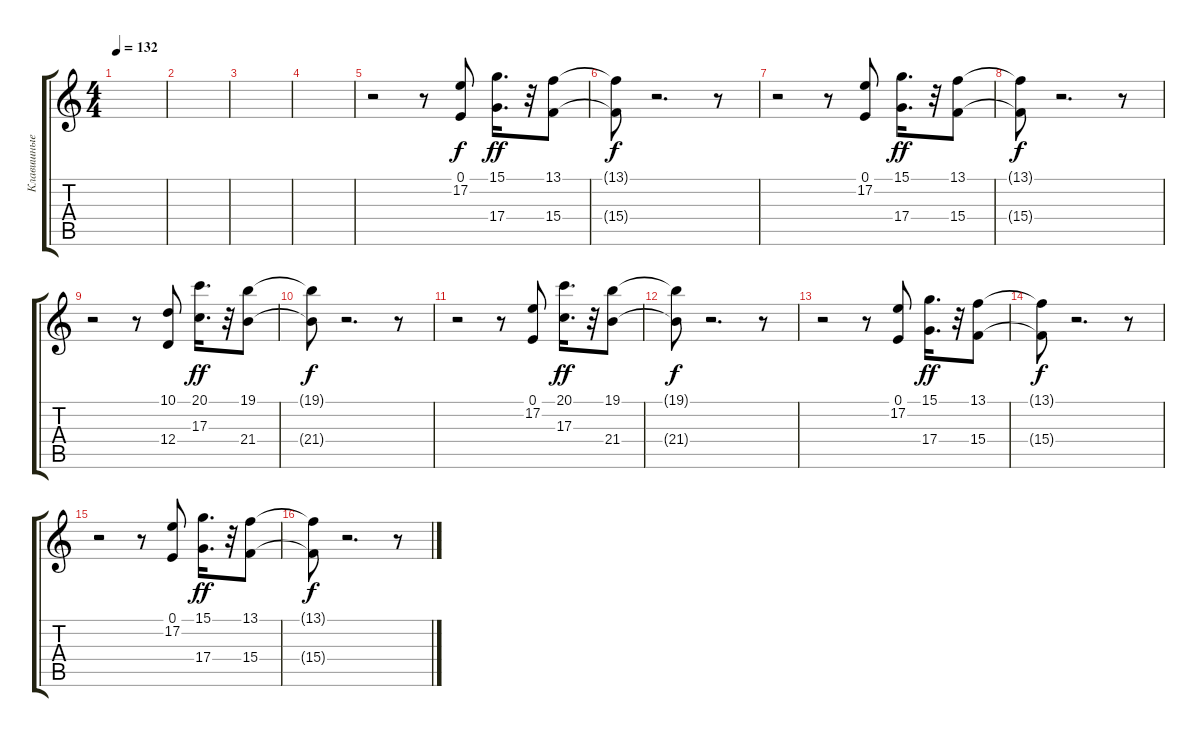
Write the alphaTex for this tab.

\track ("Клавишные" "Клавишные") {instrument electricgrandpiano}
\staff {score tabs}
\tuning (E4 B3 G3 D3 A2 E2) {hide}
\ts (4 4)
\tempo 132
\clef g2
\ks c
|
|
|
|
r.2 r.8 (0.1 17.2).8{dy f} (15.1 17.4).16{d dy ff} r.32 (13.1 15.4).8 |
(13.1{t} 15.4{t}).8{dy f} r.2{d} r.8 |
r.2 r.8 (0.1 17.2).8 (15.1 17.4).16{d dy ff} r.32 (13.1 15.4).8 |
(13.1{t} 15.4{t}).8{dy f} r.2{d} r.8 |
r.2 r.8 (10.1 12.4).8 (20.1 17.3).16{d dy ff} r.32 (19.1 21.4).8 |
(19.1{t} 21.4{t}).8{dy f} r.2{d} r.8 |
r.2 r.8 (0.1 17.2).8 (20.1 17.3).16{d dy ff} r.32 (19.1 21.4).8 |
(19.1{t} 21.4{t}).8{dy f} r.2{d} r.8 |
r.2 r.8 (0.1 17.2).8 (15.1 17.4).16{d dy ff} r.32 (13.1 15.4).8 |
(13.1{t} 15.4{t}).8{dy f} r.2{d} r.8 |
r.2 r.8 (0.1 17.2).8 (15.1 17.4).16{d dy ff} r.32 (13.1 15.4).8 |
(13.1{t} 15.4{t}).8{dy f} r.2{d} r.8
